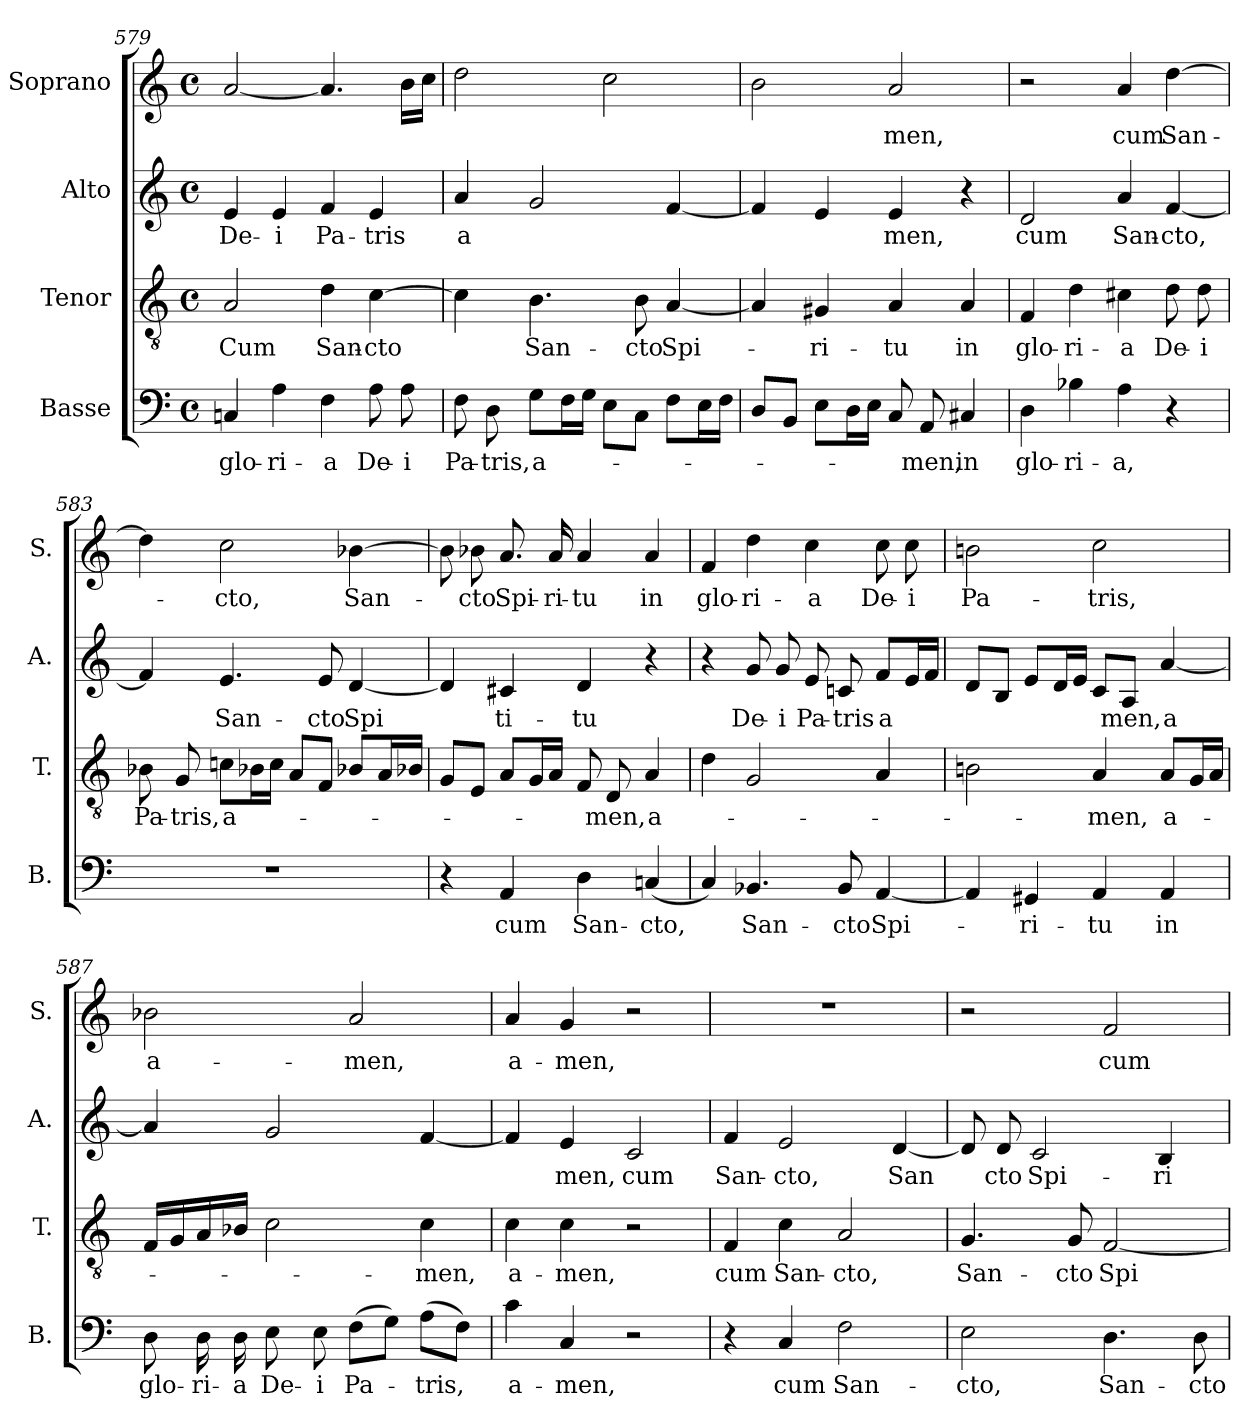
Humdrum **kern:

**kern	**text	**kern	**text	**kern	**text	**kern	**text
*part4	*part4	*part3	*part3	*part2	*part2	*part1	*part1
*staff4	*staff4	*staff3	*staff3	*staff2	*staff2	*staff1	*staff1
*I"Basse	*	*I"Tenor	*	*I"Alto	*	*I"Soprano	*
*I'B.	*	*I'T.	*	*I'A.	*	*I'S.	*
*clefF4	*	*clefGv2	*	*clefG2	*	*clefG2	*
*k[]	*	*k[]	*	*k[]	*	*k[]	*
*M4/4	*	*M4/4	*	*M4/4	*	*M4/4	*
*met(c)	*	*met(c)	*	*met(c)	*	*met(c)	*
=579	=579	=579	=579	=579	=579	=579	=579
!	!LO:LY:b	!	!LO:LY:b	!	!LO:LY:b	!	!
4Cn/	glo-	2A/	Cum	4e/	De-	[<2a/	.
!	!LO:LY:b	!	!	!	!LO:LY:b	!	!
4A\	-ri-	.	.	4e/	-i	.	.
!	!LO:LY:b	!	!LO:LY:b	!	!LO:LY:b	!	!
4F\	-a	4d\	San-	4f/	Pa-	4.a/]	.
!	!LO:LY:b	!	!LO:LY:b	!	!LO:LY:b	!	!
8A\	De-	[>4c\	-cto	4e/	-tris	.	.
!	!LO:LY:b	!	!	!	!	!	!
8A\	-i	.	.	.	.	16b\LL	.
.	.	.	.	.	.	16cc\JJ	.
=580	=580	=580	=580	=580	=580	=580	=580
!	!LO:LY:b	!	!	!	!LO:LY:b	!	!
8F\	Pa-	4c\]	.	4a/	a	2dd\	.
!	!LO:LY:b	!	!	!	!	!	!
8D\	-tris,	.	.	.	.	.	.
!	!LO:LY:b	!	!LO:LY:b	!	!	!	!
8G\L	a-	4.B\	San-	2g/	.	.	.
16F\L	.	.	.	.	.	.	.
16G\JJ	.	.	.	.	.	.	.
8E\L	.	.	.	.	.	2cc\	.
!	!	!	!LO:LY:b	!	!	!	!
8C\J	.	8B\	-cto	.	.	.	.
!	!	!	!LO:LY:b	!	!	!	!
8F\L	.	[4A/	Spi-	[4f/	.	.	.
16E\L	.	.	.	.	.	.	.
16F\JJ	.	.	.	.	.	.	.
!!LO:PB:g=z
=581	=581	=581	=581	=581	=581	=581	=581
8D/L	.	4A/]	.	4f/]	.	2b\	.
8BB/J	.	.	.	.	.	.	.
!	!	!	!LO:LY:b	!	!	!	!
8E\L	.	4G#X/	-ri-	4e/	.	.	.
16D\L	.	.	.	.	.	.	.
16E\JJ	.	.	.	.	.	.	.
!	!	!	!LO:LY:b	!	!LO:LY:b	!	!LO:LY:b
8C/	.	4A/	-tu	4e/	-men,	2a/	-men,
!	!LO:LY:b	!	!	!	!	!	!
8AA/	-men,	.	.	.	.	.	.
!	!LO:LY:b	!	!LO:LY:b	!	!	!	!
4C#X/	in	4A/	in	4r	.	.	.
=582	=582	=582	=582	=582	=582	=582	=582
!	!LO:LY:b	!	!LO:LY:b	!	!LO:LY:b	!	!
4D\	glo-	4F/	glo-	2d/	cum	2r	.
!	!LO:LY:b	!	!LO:LY:b	!	!	!	!
4B-X\	-ri-	4d\	-ri-	.	.	.	.
!	!LO:LY:b	!	!LO:LY:b	!	!LO:LY:b	!	!LO:LY:b
4A\	-a,	4c#X\	-a	4a/	San-	4a/	cum
!	!	!	!LO:LY:b	!	!LO:LY:b	!	!LO:LY:b
4r	.	8d\	De-	[<4f/	-cto,	[>4dd\	San-
!	!	!	!LO:LY:b	!	!	!	!
.	.	8d\	-i	.	.	.	.
=583	=583	=583	=583	=583	=583	=583	=583
!	!	!	!LO:LY:b	!	!	!	!
1r	.	8B-X\	Pa-	4f/]	.	4dd\]	.
!	!	!	!LO:LY:b	!	!	!	!
.	.	8G/	-tris,	.	.	.	.
!	!	!	!LO:LY:b	!	!LO:LY:b	!	!LO:LY:b
.	.	8cn\L	a-	4.e/	San-	2cc\	-cto,
.	.	16B-X\L	.	.	.	.	.
.	.	16c\JJ	.	.	.	.	.
.	.	8A/L	.	.	.	.	.
!	!	!	!	!	!LO:LY:b	!	!
.	.	8F/J	.	8e/	-cto	.	.
!	!	!	!	!	!LO:LY:b	!	!LO:LY:b
.	.	8B-X/L	.	[4d/	Spi	[4b-X\	San-
.	.	16A/L	.	.	.	.	.
.	.	16B-X/JJ	.	.	.	.	.
=584	=584	=584	=584	=584	=584	=584	=584
4r	.	8G/L	.	4d/]	.	8b-\]	.
!	!	!	!	!	!	!	!LO:LY:b
.	.	8E/J	.	.	.	8b-X\	-cto
!	!LO:LY:b	!	!	!	!LO:LY:b	!	!LO:LY:b
4AA/	cum	8A/L	.	4c#X/	-ti-	8.a/	Spi-
.	.	16G/L	.	.	.	.	.
!	!	!	!	!	!	!	!LO:LY:b
.	.	16A/JJ	.	.	.	16a/	-ri-
!	!LO:LY:b	!	!	!	!LO:LY:b	!	!LO:LY:b
4D\	San-	8F/	.	4d/	-tu	4a/	-tu
!	!	!	!LO:LY:b	!	!	!	!
.	.	8D/	-men,	.	.	.	.
!	!LO:LY:b	!	!LO:LY:b	!	!	!	!LO:LY:b
(4Cn/	-cto,	4A/	a-	4r	.	4a/	in
!!LO:LB:g=z
=585	=585	=585	=585	=585	=585	=585	=585
!	!	!	!	!	!	!	!LO:LY:b
4C/)	.	4d\	.	4r	.	4f/	glo-
!	!LO:LY:b	!	!	!	!LO:LY:b	!	!LO:LY:b
4.BB-X/	San-	2G/	.	8g/	De-	4dd\	-ri-
!	!	!	!	!	!LO:LY:b	!	!
.	.	.	.	8g/	-i	.	.
!	!	!	!	!	!LO:LY:b	!	!LO:LY:b
.	.	.	.	8e/	Pa-	4cc\	-a
!	!LO:LY:b	!	!	!	!LO:LY:b	!	!
8BB-/	-cto	.	.	8cn/	-tris	.	.
!	!LO:LY:b	!	!	!	!LO:LY:b	!	!LO:LY:b
[<4AA/	Spi-	4A/	.	8f/L	a	8cc\	De-
!	!	!	!	!	!	!	!LO:LY:b
.	.	.	.	16e/L	.	8cc\	-i
.	.	.	.	16f/JJ	.	.	.
=586	=586	=586	=586	=586	=586	=586	=586
!	!	!	!	!	!	!	!LO:LY:b
4AA/]	.	2Bn\	.	8d/L	.	2bn\	Pa-
.	.	.	.	8B/J	.	.	.
!	!LO:LY:b	!	!	!	!	!	!
4GG#X/	-ri-	.	.	8e/L	.	.	.
.	.	.	.	16d/L	.	.	.
.	.	.	.	16e/JJ	.	.	.
!	!LO:LY:b	!	!LO:LY:b	!	!	!	!LO:LY:b
4AA/	-tu	4A/	-men,	8c/L	.	2cc\	-tris,
!	!	!	!	!	!LO:LY:b	!	!
.	.	.	.	8A/J	-men,	.	.
!	!LO:LY:b	!	!LO:LY:b	!	!LO:LY:b	!	!
4AA/	in	8A/L	a-	[4a/	a	.	.
.	.	16G/L	.	.	.	.	.
.	.	16A/JJ	.	.	.	.	.
=587	=587	=587	=587	=587	=587	=587	=587
!	!LO:LY:b	!	!	!	!	!	!LO:LY:b
8D\	glo-	16F/LL	.	4a/]	.	2b-X\	a-
.	.	16G/	.	.	.	.	.
!	!LO:LY:b	!	!	!	!	!	!
16D\	-ri-	16A/	.	.	.	.	.
!	!LO:LY:b	!	!	!	!	!	!
16D\	-a	16B-X/JJ	.	.	.	.	.
!	!LO:LY:b	!	!	!	!	!	!
8E\	De-	2c\	.	2g/	.	.	.
!	!LO:LY:b	!	!	!	!	!	!
8E\	-i	.	.	.	.	.	.
!	!LO:LY:b	!	!	!	!	!	!LO:LY:b
(8F\L	Pa-	.	.	.	.	2a/	-men,
8G\J)	.	.	.	.	.	.	.
!	!LO:LY:b	!	!LO:LY:b	!	!	!	!
(8A\L	-tris,	4c\	-men,	[4f/	.	.	.
8F\J)	.	.	.	.	.	.	.
=588	=588	=588	=588	=588	=588	=588	=588
!	!LO:LY:b	!	!LO:LY:b	!	!	!	!LO:LY:b
4c\	a-	4c\	a-	4f/]	.	4a/	a-
!	!LO:LY:b	!	!LO:LY:b	!	!LO:LY:b	!	!LO:LY:b
4C/	-men,	4c\	-men,	4e/	-men,	4g/	-men,
!	!	!	!	!	!LO:LY:b	!	!
2r	.	2r	.	2c/	cum	2r	.
!!LO:LB:g=z
=589	=589	=589	=589	=589	=589	=589	=589
!	!	!	!LO:LY:b	!	!LO:LY:b	!	!
4r	.	4F/	cum	4f/	San-	1r	.
!	!LO:LY:b	!	!LO:LY:b	!	!LO:LY:b	!	!
4C/	cum	4c\	San-	2e/	-cto,	.	.
!	!LO:LY:b	!	!LO:LY:b	!	!	!	!
2F\	San-	2A/	-cto,	.	.	.	.
!	!	!	!	!	!LO:LY:b	!	!
.	.	.	.	[4d/	San	.	.
=590	=590	=590	=590	=590	=590	=590	=590
!	!LO:LY:b	!	!LO:LY:b	!	!	!	!
2E\	-cto,	4.G/	San-	8d/]	.	2r	.
!	!	!	!	!	!LO:LY:b	!	!
.	.	.	.	8d/	-cto	.	.
!	!	!	!	!	!LO:LY:b	!	!
.	.	.	.	2c/	Spi-	.	.
!	!	!	!LO:LY:b	!	!	!	!
.	.	8G/	-cto	.	.	.	.
!	!LO:LY:b	!	!LO:LY:b	!	!	!	!LO:LY:b
4.D\	San-	[<2F/	Spi-	.	.	2f/	cum
!	!	!	!	!	!LO:LY:b	!	!
.	.	.	.	4B/	-ri-	.	.
!	!LO:LY:b	!	!	!	!	!	!
8D\	-cto	.	.	.	.	.	.
=	=	=	=	=	=	=	=
*-	*-	*-	*-	*-	*-	*-	*-
